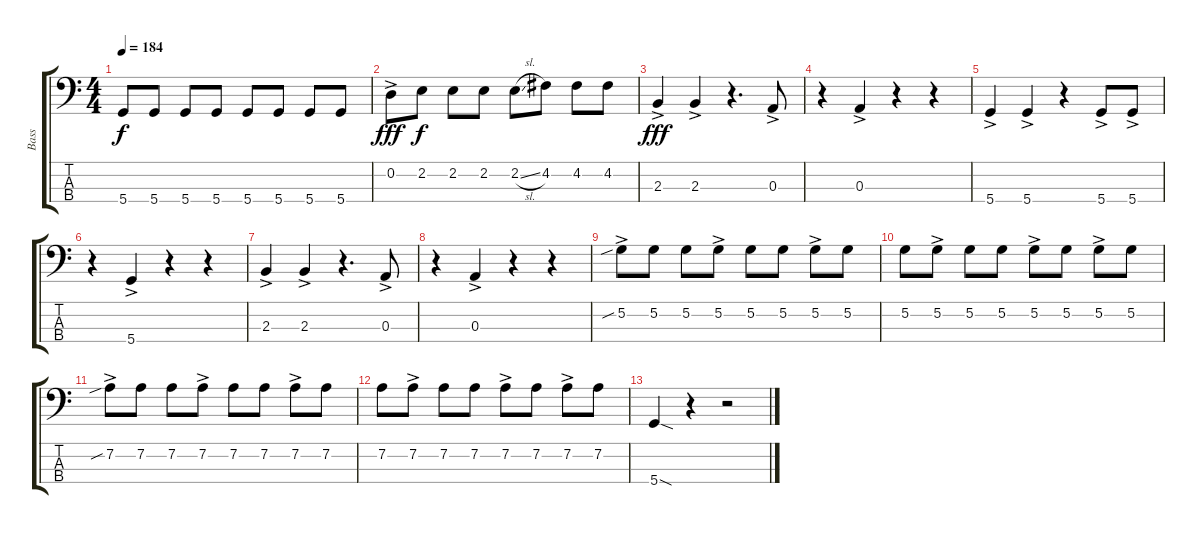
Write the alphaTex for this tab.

\track ("Bass" "Bass") {instrument electricbassfinger}
\staff {score tabs}
\tuning (G2 D2 A1 D1) {hide}
\ts (4 4)
\tempo 184
\clef f4
\ks c
5.4.8{dy f} 5.4.8 5.4.8 5.4.8 5.4.8 5.4.8 5.4.8 5.4.8 |
0.2{ac}.8{dy fff} 2.2.8{dy f} 2.2.8 2.2.8 2.2{sl}.8 4.2.8 4.2.8 4.2.8 |
2.3{ac}.4{dy fff} 2.3{ac}.4 r.4{d} 0.3{ac}.8 |
r.4 0.3{ac}.4 r.4 r.4 |
5.4{ac}.4 5.4{ac}.4 r.4 5.4{ac}.8 5.4{ac}.8 |
r.4 5.4{ac}.4 r.4 r.4 |
2.3{ac}.4 2.3{ac}.4 r.4{d} 0.3{ac}.8 |
r.4 0.3{ac}.4 r.4 r.4 |
5.2{sib ac}.8 5.2.8 5.2.8 5.2{ac}.8 5.2.8 5.2.8 5.2{ac}.8 5.2.8 |
5.2.8 5.2{ac}.8 5.2.8 5.2.8 5.2{ac}.8 5.2.8 5.2{ac}.8 5.2.8 |
7.2{sib ac}.8 7.2.8 7.2.8 7.2{ac}.8 7.2.8 7.2.8 7.2{ac}.8 7.2.8 |
7.2.8 7.2{ac}.8 7.2.8 7.2.8 7.2{ac}.8 7.2.8 7.2{ac}.8 7.2.8 |
5.4{sod}.4 r.4 r.2
